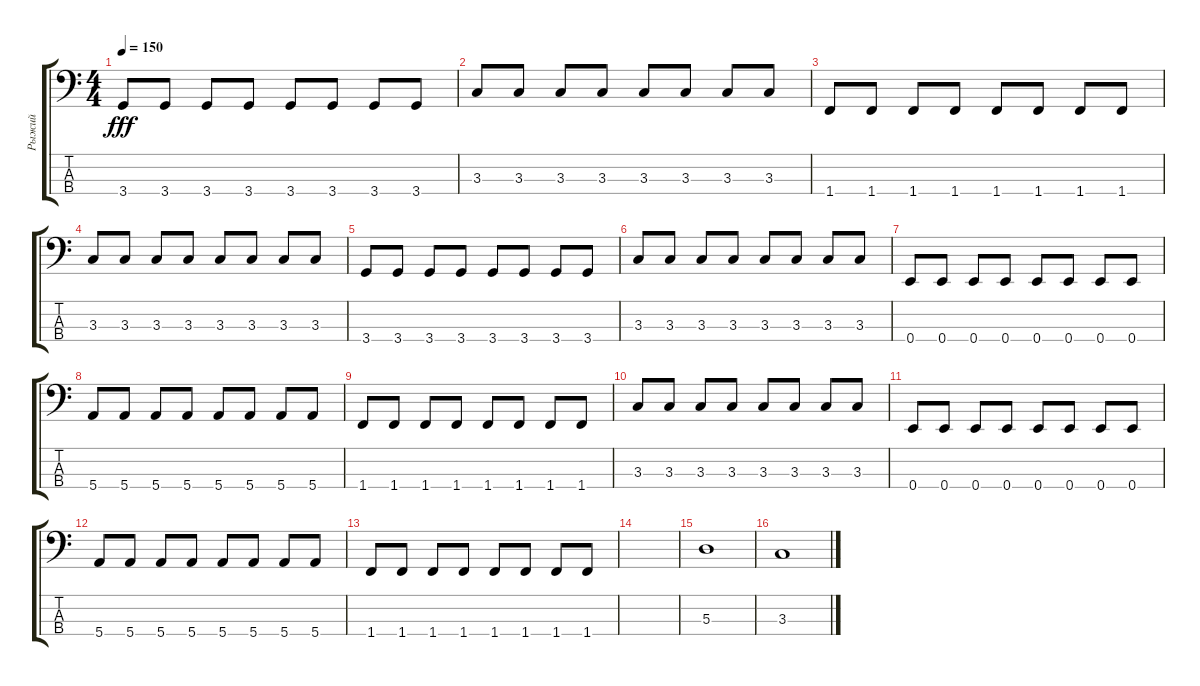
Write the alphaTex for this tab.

\track ("Рыжий" "Рыжий") {instrument electricbassfinger}
\staff {score tabs}
\tuning (G2 D2 A1 E1) {hide}
\ts (4 4)
\tempo 150
\clef f4
\ks c
3.4.8{dy fff} 3.4.8 3.4.8 3.4.8 3.4.8 3.4.8 3.4.8 3.4.8 |
3.3.8 3.3.8 3.3.8 3.3.8 3.3.8 3.3.8 3.3.8 3.3.8 |
1.4.8 1.4.8 1.4.8 1.4.8 1.4.8 1.4.8 1.4.8 1.4.8 |
3.3.8 3.3.8 3.3.8 3.3.8 3.3.8 3.3.8 3.3.8 3.3.8 |
3.4.8 3.4.8 3.4.8 3.4.8 3.4.8 3.4.8 3.4.8 3.4.8 |
3.3.8 3.3.8 3.3.8 3.3.8 3.3.8 3.3.8 3.3.8 3.3.8 |
0.4.8 0.4.8 0.4.8 0.4.8 0.4.8 0.4.8 0.4.8 0.4.8 |
5.4.8 5.4.8 5.4.8 5.4.8 5.4.8 5.4.8 5.4.8 5.4.8 |
1.4.8 1.4.8 1.4.8 1.4.8 1.4.8 1.4.8 1.4.8 1.4.8 |
3.3.8 3.3.8 3.3.8 3.3.8 3.3.8 3.3.8 3.3.8 3.3.8 |
0.4.8 0.4.8 0.4.8 0.4.8 0.4.8 0.4.8 0.4.8 0.4.8 |
5.4.8 5.4.8 5.4.8 5.4.8 5.4.8 5.4.8 5.4.8 5.4.8 |
1.4.8 1.4.8 1.4.8 1.4.8 1.4.8 1.4.8 1.4.8 1.4.8 |
|
5.3.1 |
3.3.1
